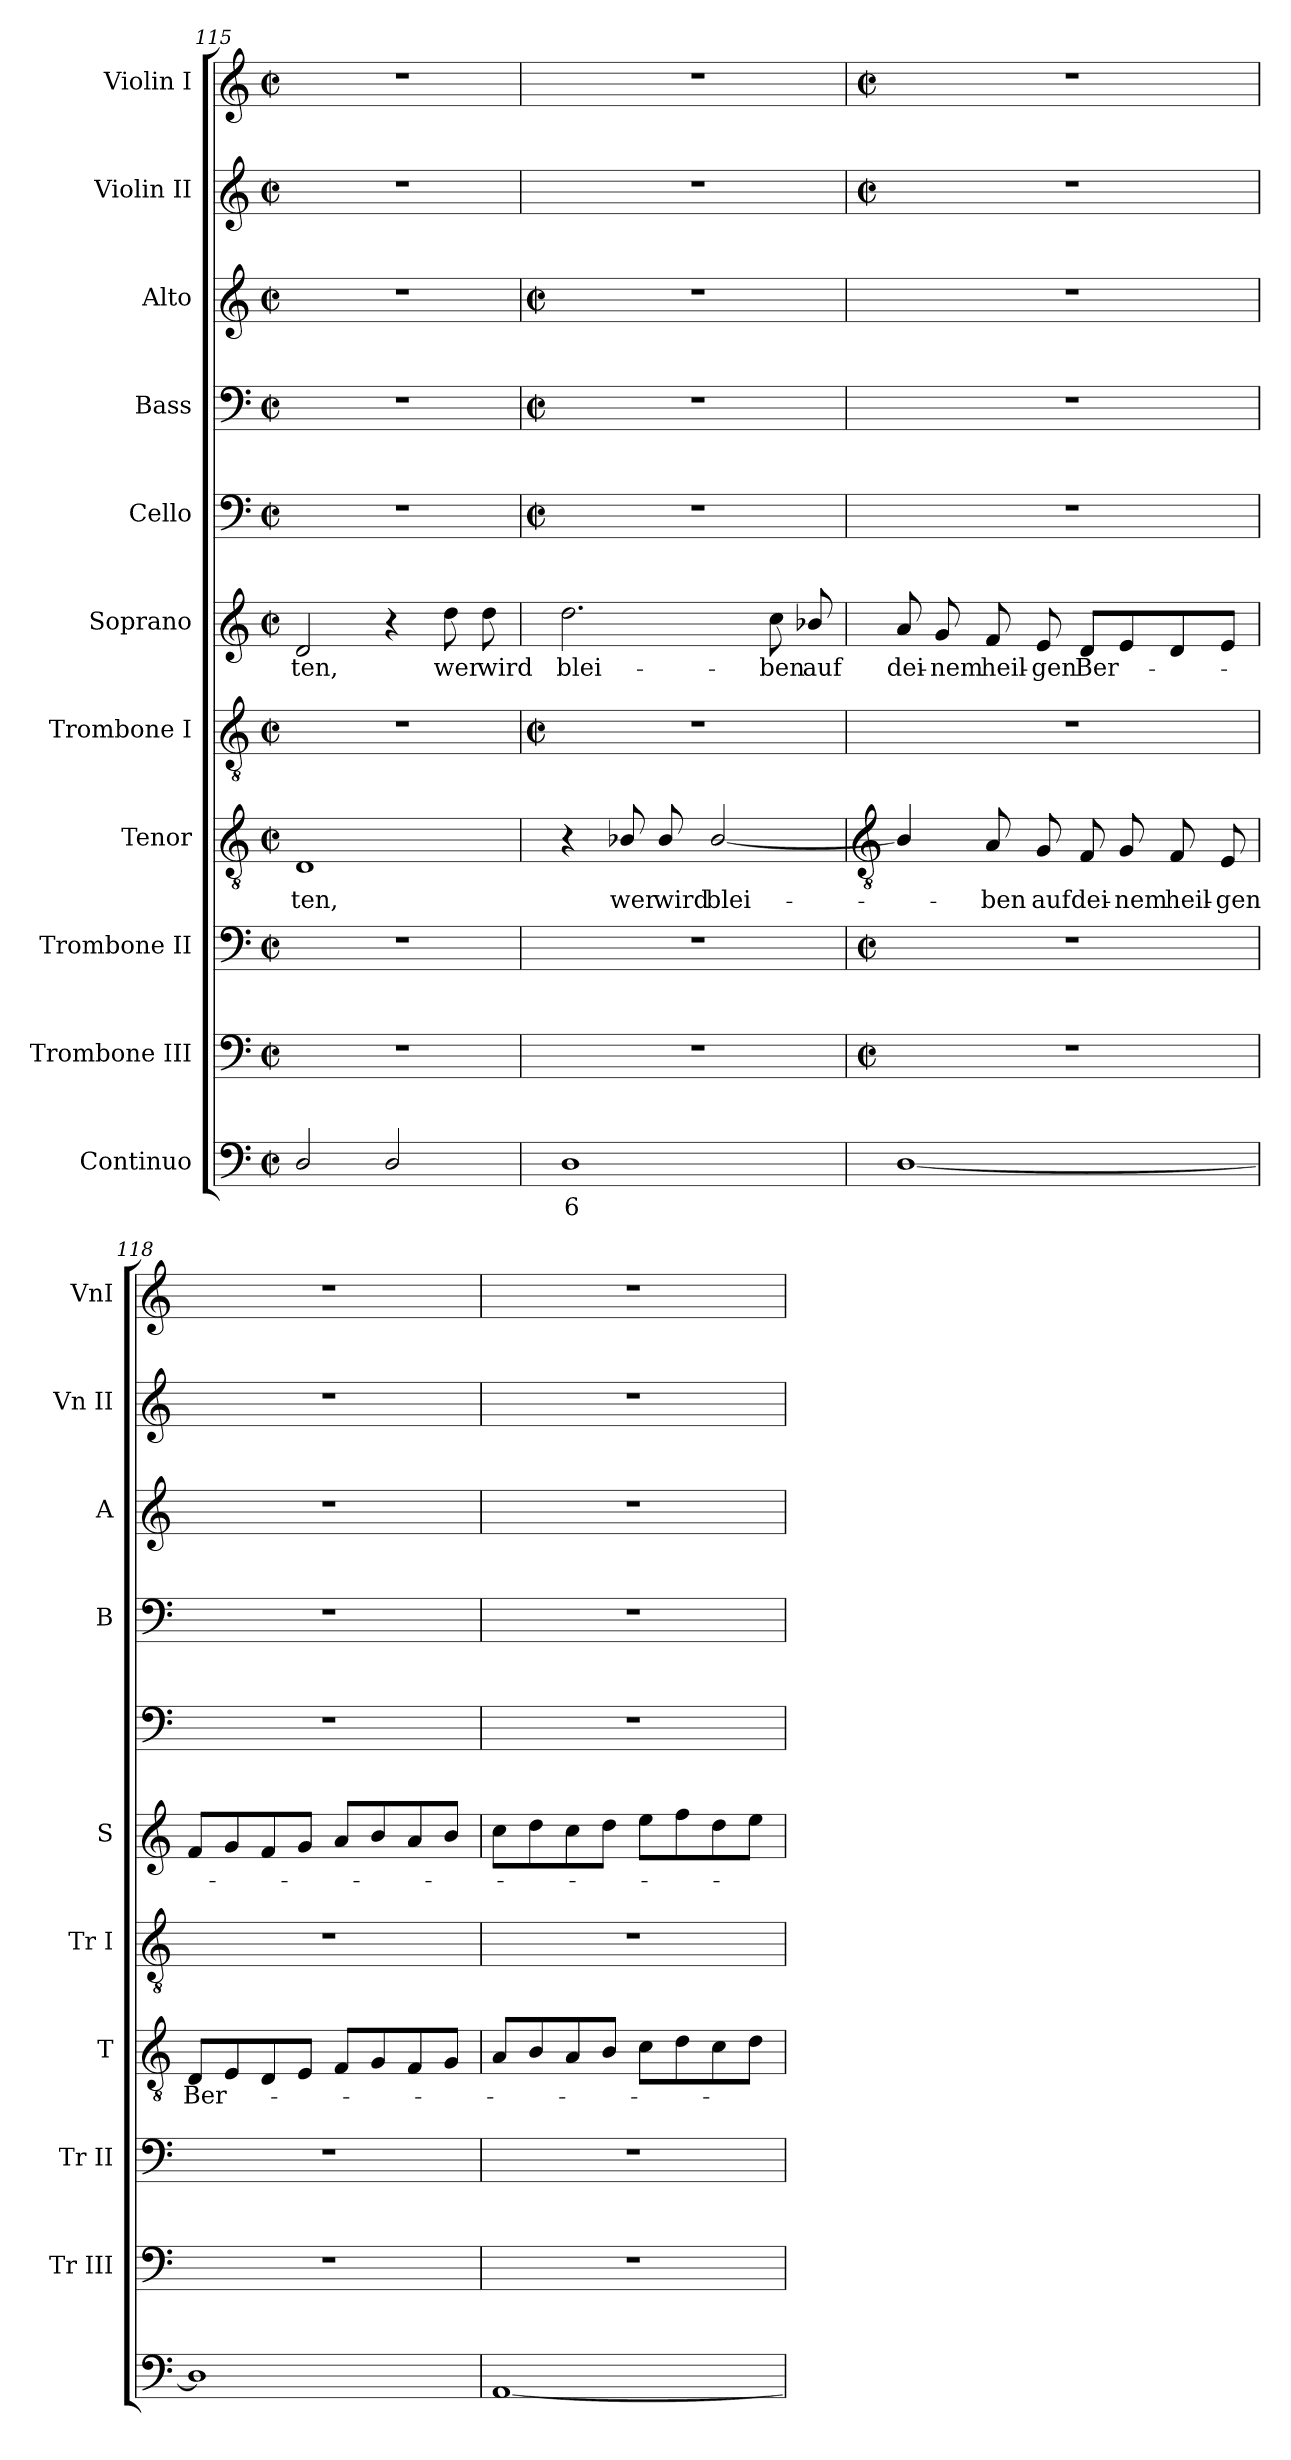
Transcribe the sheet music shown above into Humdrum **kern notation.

**kern	**text	**kern	**kern	**kern	**text	**kern	**kern	**text	**kern	**kern	**kern	**kern	**kern
*part11	*part11	*part10	*part9	*part8	*part8	*part7	*part6	*part6	*part5	*part4	*part3	*part2	*part1
*staff11	*staff11	*staff10	*staff9	*staff8	*staff8	*staff7	*staff6	*staff6	*staff5	*staff4	*staff3	*staff2	*staff1
*I"Continuo	*	*I"Trombone III	*I"Trombone II	*I"Tenor	*	*I"Trombone I	*I"Soprano	*	*I"Cello	*I"Bass	*I"Alto	*I"Violin II	*I"Violin I
*	*	*I'Tr III	*I'Tr II	*I'T	*	*I'Tr I	*I'S	*	*	*I'B	*I'A	*I'Vn II	*I'VnI
*clefF4	*	*clefF4	*clefF4	*clefGv2	*	*clefGv2	*clefG2	*	*clefF4	*clefF4	*clefG2	*clefG2	*clefG2
*k[]	*	*k[]	*k[]	*k[]	*	*k[]	*k[]	*	*k[]	*k[]	*k[]	*k[]	*k[]
*C:	*	*C:	*C:	*C:	*	*C:	*C:	*	*C:	*C:	*C:	*C:	*C:
*M2/2	*	*M2/2	*M2/2	*M2/2	*	*M2/2	*M2/2	*	*M2/2	*M2/2	*M2/2	*M2/2	*M2/2
*met(c|)	*	*met(c|)	*met(c|)	*met(c|)	*	*met(c|)	*met(c|)	*	*met(c|)	*met(c|)	*met(c|)	*met(c|)	*met(c|)
=115	=115	=115	=115	=115	=115	=115	=115	=115	=115	=115	=115	=115	=115
!	!	!	!	!	!LO:LY:b	!	!	!LO:LY:b	!	!	!	!	!
2D/	.	1r	1r	1D	-ten,	1r	2d	ten,	1r	1r	1r	1r	1r
2D/	.	.	.	.	.	.	4r	.	.	.	.	.	.
!	!	!	!	!	!	!	!	!LO:LY:b	!	!	!	!	!
.	.	.	.	.	.	.	8dd	wer	.	.	.	.	.
!	!	!	!	!	!	!	!	!LO:LY:b	!	!	!	!	!
.	.	.	.	.	.	.	8dd	wird	.	.	.	.	.
!!LO:LB:g=z
=116	=116	=116	=116	=116	=116	=116	=116	=116	=116	=116	=116	=116	=116
*	*	*	*	*	*	*M2/2	*	*	*M2/2	*M2/2	*M2/2	*	*
*	*	*	*	*	*	*met(c|)	*	*	*met(c|)	*met(c|)	*met(c|)	*	*
!	!LO:LY:b	!	!	!	!	!	!	!LO:LY:b	!	!	!	!	!
1D	6	1r	1r	4r	.	1r	2.dd	blei-	1r	1r	1r	1r	1r
!	!	!	!	!	!LO:LY:b	!	!	!	!	!	!	!	!
.	.	.	.	8B-X/	wer	.	.	.	.	.	.	.	.
!	!	!	!	!	!LO:LY:b	!	!	!	!	!	!	!	!
.	.	.	.	8B-/	wird	.	.	.	.	.	.	.	.
!	!	!	!	!	!LO:LY:b	!	!	!	!	!	!	!	!
.	.	.	.	[2B-/	blei-	.	.	.	.	.	.	.	.
!	!	!	!	!	!	!	!	!LO:LY:b	!	!	!	!	!
.	.	.	.	.	.	.	8cc	-ben	.	.	.	.	.
!	!	!	!	!	!	!	!	!LO:LY:b	!	!	!	!	!
.	.	.	.	.	.	.	8b-X/	auf	.	.	.	.	.
!!LO:LB:g=z
=117	=117	=117	=117	=117	=117	=117	=117	=117	=117	=117	=117	=117	=117
*	*	*	*	*clefGv2	*	*	*	*	*	*	*	*	*
*	*	*M2/2	*M2/2	*	*	*	*	*	*	*	*	*M2/2	*M2/2
*	*	*met(c|)	*met(c|)	*	*	*	*	*	*	*	*	*met(c|)	*met(c|)
!	!	!	!	!	!	!	!	!LO:LY:b	!	!	!	!	!
[1D/	.	1r	1r	4B-/]	.	1r	8a	dei-	1r	1r	1r	1r	1r
!	!	!	!	!	!	!	!	!LO:LY:b	!	!	!	!	!
.	.	.	.	.	.	.	8g	-nem	.	.	.	.	.
!	!	!	!	!	!LO:LY:b	!	!	!LO:LY:b	!	!	!	!	!
.	.	.	.	8A/	ben	.	8f	heil-	.	.	.	.	.
!	!	!	!	!	!LO:LY:b	!	!	!LO:LY:b	!	!	!	!	!
.	.	.	.	8G	auf	.	8e	-gen	.	.	.	.	.
!	!	!	!	!	!LO:LY:b	!	!	!LO:LY:b	!	!	!	!	!
.	.	.	.	8F	dei-	.	8dL	Ber-	.	.	.	.	.
!	!	!	!	!	!LO:LY:b	!	!	!	!	!	!	!	!
.	.	.	.	8G	-nem	.	8e	.	.	.	.	.	.
!	!	!	!	!	!LO:LY:b	!	!	!	!	!	!	!	!
.	.	.	.	8F	heil-	.	8d	.	.	.	.	.	.
!	!	!	!	!	!LO:LY:b	!	!	!	!	!	!	!	!
.	.	.	.	8E	-gen	.	8eJ	.	.	.	.	.	.
=118	=118	=118	=118	=118	=118	=118	=118	=118	=118	=118	=118	=118	=118
!	!	!	!	!	!LO:LY:b	!	!	!	!	!	!	!	!
1D/]	.	1r	1r	8DL	Ber-	1r	8fL	.	1r	1r	1r	1r	1r
.	.	.	.	8E	.	.	8g	.	.	.	.	.	.
.	.	.	.	8D	.	.	8f	.	.	.	.	.	.
.	.	.	.	8EJ	.	.	8gJ	.	.	.	.	.	.
.	.	.	.	8FL	.	.	8aL	.	.	.	.	.	.
.	.	.	.	8G	.	.	8b	.	.	.	.	.	.
.	.	.	.	8F	.	.	8a	.	.	.	.	.	.
.	.	.	.	8GJ	.	.	8bJ	.	.	.	.	.	.
=119	=119	=119	=119	=119	=119	=119	=119	=119	=119	=119	=119	=119	=119
[1AA	.	1r	1r	8AL	.	1r	8ccL	.	1r	1r	1r	1r	1r
.	.	.	.	8B	.	.	8dd	.	.	.	.	.	.
.	.	.	.	8A	.	.	8cc	.	.	.	.	.	.
.	.	.	.	8BJ	.	.	8ddJ	.	.	.	.	.	.
.	.	.	.	8cL	.	.	8eeL	.	.	.	.	.	.
.	.	.	.	8d	.	.	8ff	.	.	.	.	.	.
.	.	.	.	8c	.	.	8dd	.	.	.	.	.	.
.	.	.	.	8dJ	.	.	8eeJ	.	.	.	.	.	.
=	=	=	=	=	=	=	=	=	=	=	=	=	=
*-	*-	*-	*-	*-	*-	*-	*-	*-	*-	*-	*-	*-	*-
